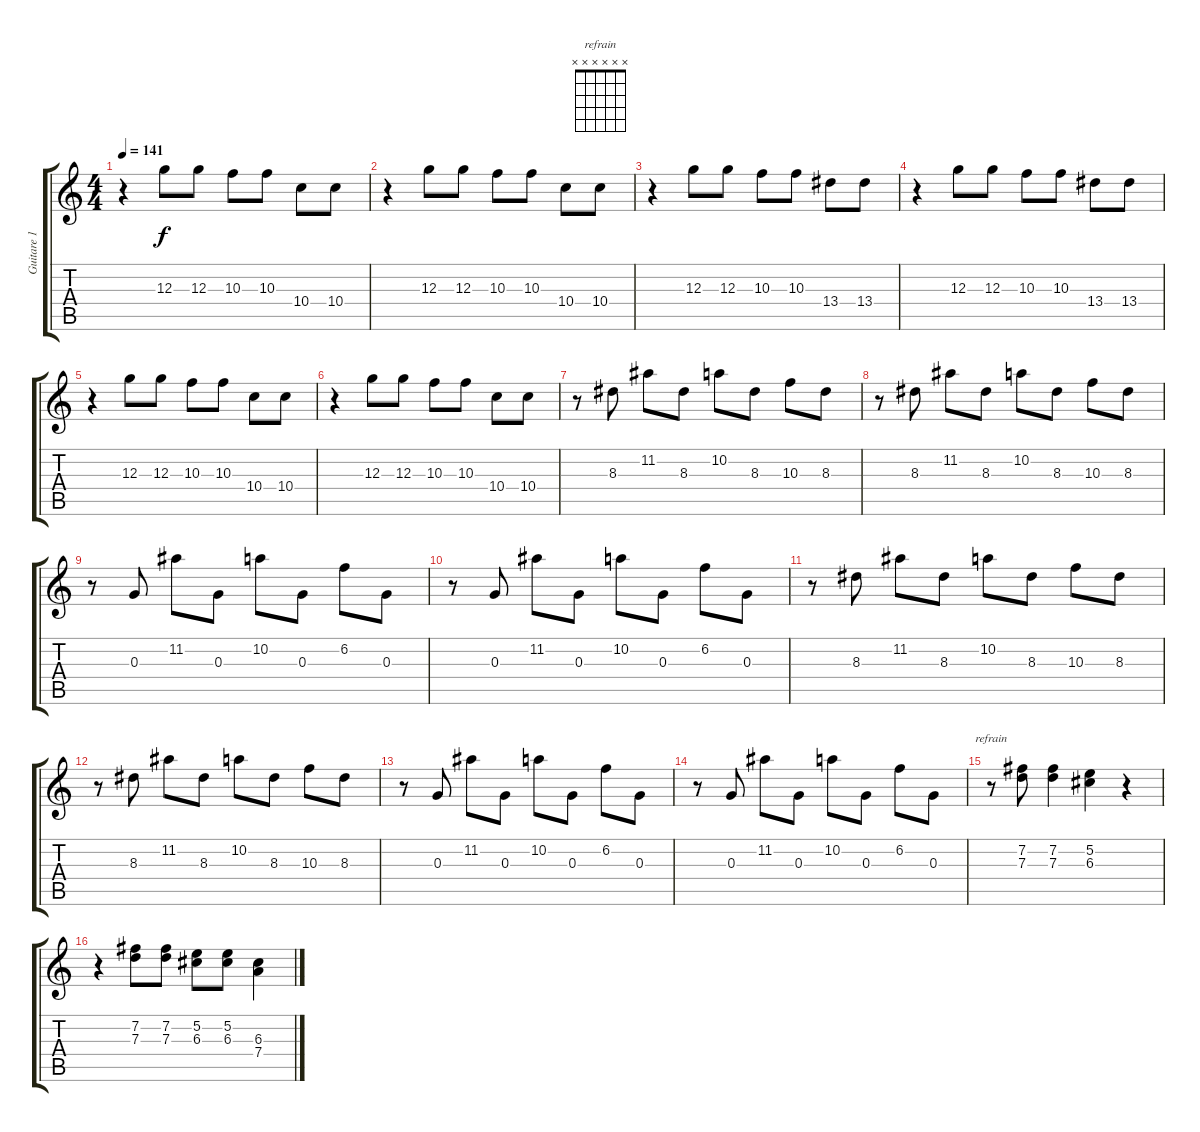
\track ("Guitare 1" "Guitare 1") {instrument overdrivenguitar}
\staff {score tabs}
\tuning (E4 B3 G3 D3 A2 E2) {hide}
\chord ("refrain" x x x x x x)
\ts (4 4)
\tempo 141
\clef g2
\ks c
r.4{dy f} 12.3.8 12.3.8 10.3.8 10.3.8 10.4.8 10.4.8 |
r.4 12.3.8 12.3.8 10.3.8 10.3.8 10.4.8 10.4.8 |
r.4 12.3.8 12.3.8 10.3.8 10.3.8 13.4.8 13.4.8 |
r.4 12.3.8 12.3.8 10.3.8 10.3.8 13.4.8 13.4.8 |
r.4 12.3.8 12.3.8 10.3.8 10.3.8 10.4.8 10.4.8 |
r.4 12.3.8 12.3.8 10.3.8 10.3.8 10.4.8 10.4.8 |
r.8 8.3.8 11.2.8 8.3.8 10.2.8 8.3.8 10.3.8 8.3.8 |
r.8 8.3.8 11.2.8 8.3.8 10.2.8 8.3.8 10.3.8 8.3.8 |
r.8 0.3.8 11.2.8 0.3.8 10.2.8 0.3.8 6.2.8 0.3.8 |
r.8 0.3.8 11.2.8 0.3.8 10.2.8 0.3.8 6.2.8 0.3.8 |
r.8 8.3.8 11.2.8 8.3.8 10.2.8 8.3.8 10.3.8 8.3.8 |
r.8 8.3.8 11.2.8 8.3.8 10.2.8 8.3.8 10.3.8 8.3.8 |
r.8 0.3.8 11.2.8 0.3.8 10.2.8 0.3.8 6.2.8 0.3.8 |
r.8 0.3.8 11.2.8 0.3.8 10.2.8 0.3.8 6.2.8 0.3.8 |
r.8{ch "refrain"} (7.2 7.3).8 (7.2 7.3).4 (5.2 6.3).4 r.4 |
r.4 (7.2 7.3).8 (7.2 7.3).8 (5.2 6.3).8 (5.2 6.3).8 (6.3 7.4).4
